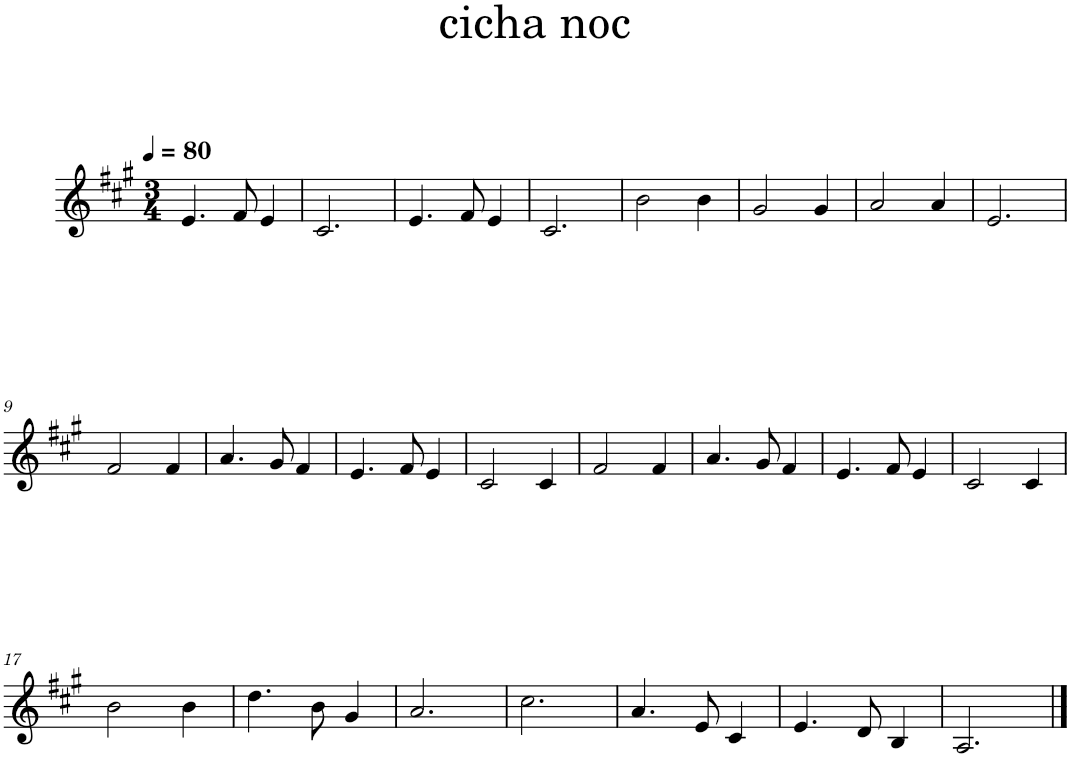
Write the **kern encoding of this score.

**kern
*part1
*staff1
*I"Piano
*I'Pno.
*clefG2
*k[f#c#g#]
*M3/4
*MM80
=1
4.e/
8f#/
4e/
=2
2.c#/
=3
4.e/
8f#/
4e/
=4
2.c#/
=5
2b\
4b\
=6
2g#/
4g#/
=7
2a/
4a/
=8
2.e/
!!LO:LB:g=z
=9
2f#/
4f#/
=10
4.a/
8g#/
4f#/
=11
4.e/
8f#/
4e/
=12
2c#/
4c#/
=13
2f#/
4f#/
=14
4.a/
8g#/
4f#/
=15
4.e/
8f#/
4e/
=16
2c#/
4c#/
!!LO:LB:g=z
=17
2b\
4b\
=18
4.dd\
8b\
4g#/
=19
2.a/
=20
2.cc#\
=21
4.a/
8e/
4c#/
=22
4.e/
8d/
4B/
=23
2.A/
==
*-
